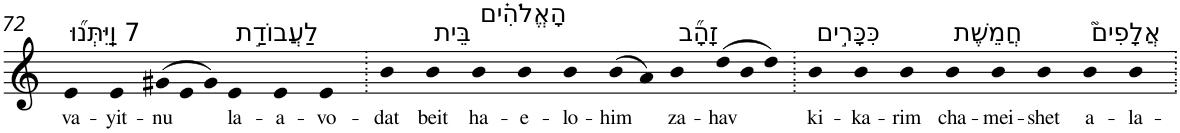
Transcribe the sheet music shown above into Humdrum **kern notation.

**kern	**text
*part1	*part1
*staff1	*staff1
*I"Piano	*
*I'Pno	*
!!LO:PB:g=z
*clefG2	*
*k[]	*
=72	=72
!LO:TX:a:t=7 וַֽיִּתְּנ֞וּ	!
!	!LO:LY:b
4e	va-
!	!LO:LY:b
4e	-yit-
*Xtuplet	*
!	!LO:LY:b
(>12g#X	-nu
12e	.
12g#)	.
!LO:TX:a:t=לַעֲבוֹדַ֣ת	!
!	!LO:LY:b
4e	la-
!	!LO:LY:b
4e	-a-
!	!LO:LY:b
4e	-vo-
=73.	=73.
!	!LO:LY:b
4b	-dat
!LO:TX:a:t=בֵּית	!
!	!LO:LY:b
4b	beit
!LO:TX:a:t=הָאֱלֹהִ֗ים	!
!	!LO:LY:b
4b	ha-
!	!LO:LY:b
4b	-e-
!	!LO:LY:b
4b	-lo-
!	!LO:LY:b
(>8b	-him
8a)	.
!LO:TX:a:t=זָהָ֞ב	!
!	!LO:LY:b
4b	za-
!	!LO:LY:b
(>12dd	-hav
12b	.
12dd)	.
=74.	=74.
!LO:TX:a:t=כִּכָּרִ֣ים	!
!	!LO:LY:b
4b	ki-
!	!LO:LY:b
4b	-ka-
!	!LO:LY:b
4b	-rim
!LO:TX:a:t=חֲמֵשֶׁת	!
!	!LO:LY:b
4b	cha-
!	!LO:LY:b
4b	-mei-
!	!LO:LY:b
4b	-shet
!LO:TX:a:t=אֲלָפִים֮	!
!	!LO:LY:b
4b	a-
!	!LO:LY:b
4b	-la-
=.	=.
*-	*-
